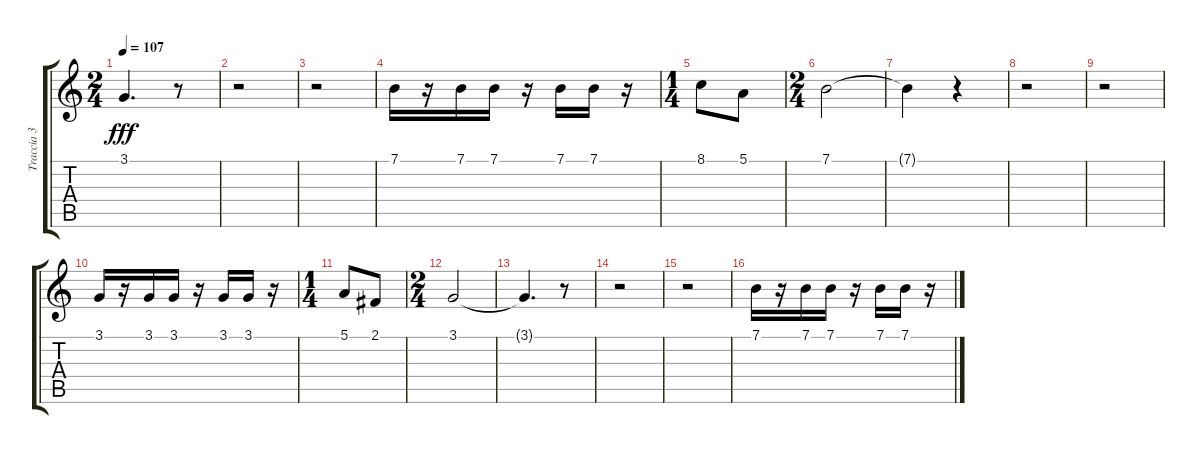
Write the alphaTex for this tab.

\track ("Traccia 3" "Traccia 3") {instrument trumpet}
\staff {score tabs}
\tuning (E4 B3 G3 D3 A2 E2) {hide}
\ts (2 4)
\tempo 107
\clef g2
\ks c
3.1{t}.4{d dy fff} r.8 |
r.2 |
r.2 |
7.1.16 r.16 7.1.16 7.1.16 r.16 7.1.16 7.1.16 r.16 |
\ts (1 4)
8.1.8 5.1.8 |
\ts (2 4)
7.1.2 |
7.1{t}.4 r.4 |
r.2 |
r.2 |
3.1.16 r.16 3.1.16 3.1.16 r.16 3.1.16 3.1.16 r.16 |
\ts (1 4)
5.1.8 2.1.8 |
\ts (2 4)
3.1.2 |
3.1{t}.4{d} r.8 |
r.2 |
r.2 |
7.1.16 r.16 7.1.16 7.1.16 r.16 7.1.16 7.1.16 r.16
